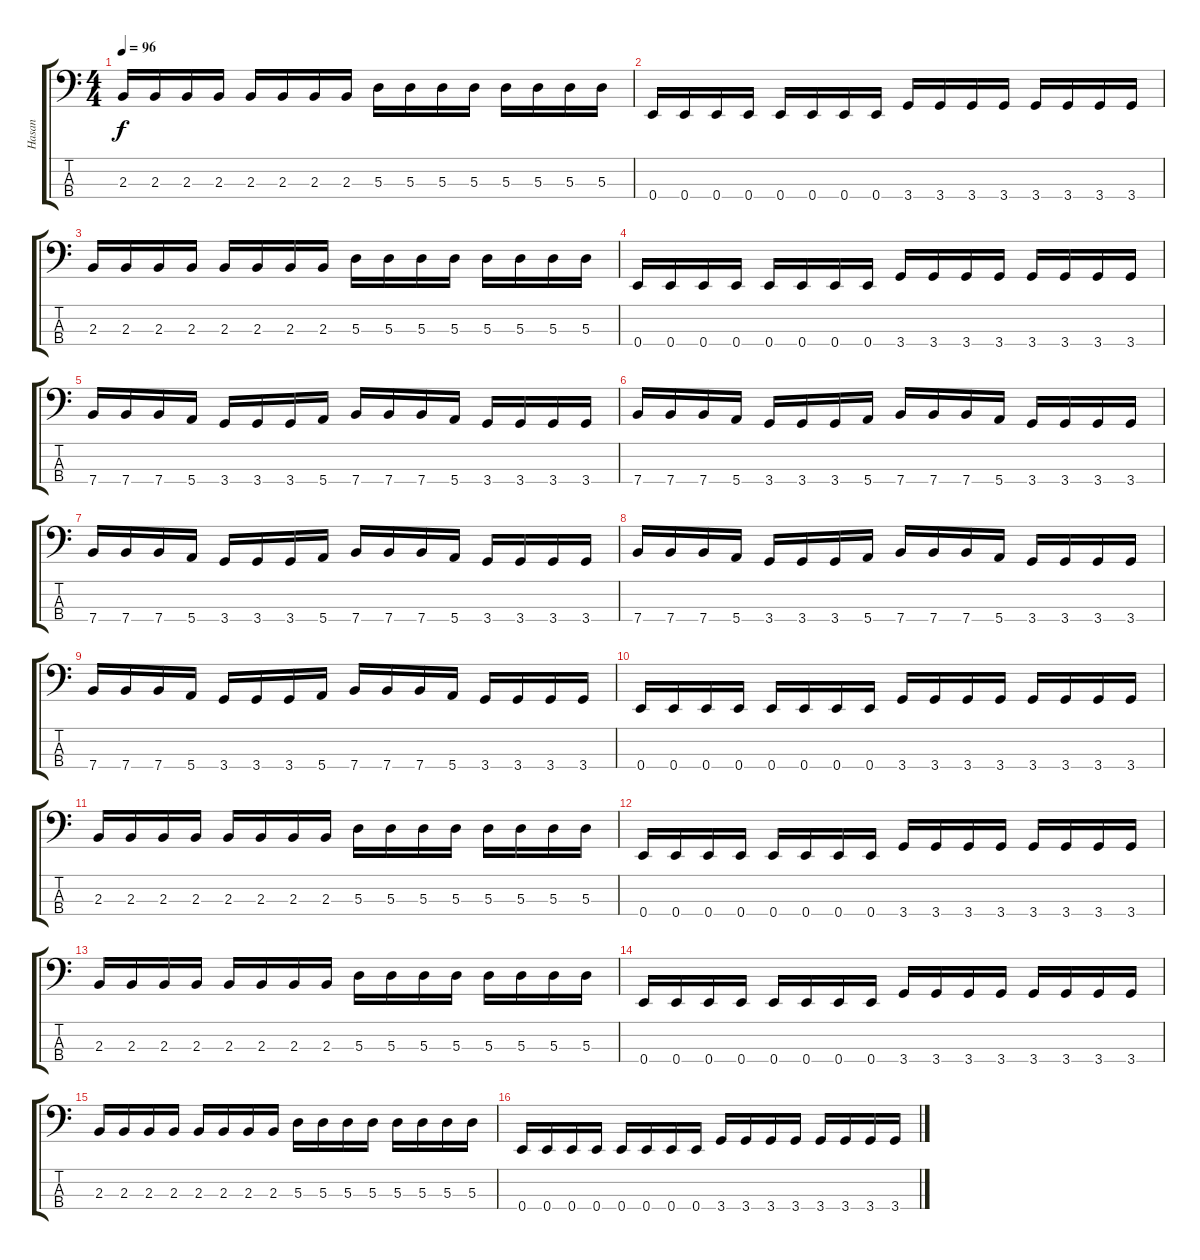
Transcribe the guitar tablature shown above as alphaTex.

\track ("Hasan" "Hasan") {instrument electricbasspick}
\staff {score tabs}
\tuning (G2 D2 A1 E1) {hide}
\ts (4 4)
\tempo 96
\clef f4
\ks c
2.3.16{dy f} 2.3.16 2.3.16 2.3.16 2.3.16 2.3.16 2.3.16 2.3.16 5.3.16 5.3.16 5.3.16 5.3.16 5.3.16 5.3.16 5.3.16 5.3.16 |
0.4.16 0.4.16 0.4.16 0.4.16 0.4.16 0.4.16 0.4.16 0.4.16 3.4.16 3.4.16 3.4.16 3.4.16 3.4.16 3.4.16 3.4.16 3.4.16 |
2.3.16 2.3.16 2.3.16 2.3.16 2.3.16 2.3.16 2.3.16 2.3.16 5.3.16 5.3.16 5.3.16 5.3.16 5.3.16 5.3.16 5.3.16 5.3.16 |
0.4.16 0.4.16 0.4.16 0.4.16 0.4.16 0.4.16 0.4.16 0.4.16 3.4.16 3.4.16 3.4.16 3.4.16 3.4.16 3.4.16 3.4.16 3.4.16 |
7.4.16 7.4.16 7.4.16 5.4.16 3.4.16 3.4.16 3.4.16 5.4.16 7.4.16 7.4.16 7.4.16 5.4.16 3.4.16 3.4.16 3.4.16 3.4.16 |
7.4.16 7.4.16 7.4.16 5.4.16 3.4.16 3.4.16 3.4.16 5.4.16 7.4.16 7.4.16 7.4.16 5.4.16 3.4.16 3.4.16 3.4.16 3.4.16 |
7.4.16 7.4.16 7.4.16 5.4.16 3.4.16 3.4.16 3.4.16 5.4.16 7.4.16 7.4.16 7.4.16 5.4.16 3.4.16 3.4.16 3.4.16 3.4.16 |
7.4.16 7.4.16 7.4.16 5.4.16 3.4.16 3.4.16 3.4.16 5.4.16 7.4.16 7.4.16 7.4.16 5.4.16 3.4.16 3.4.16 3.4.16 3.4.16 |
7.4.16 7.4.16 7.4.16 5.4.16 3.4.16 3.4.16 3.4.16 5.4.16 7.4.16 7.4.16 7.4.16 5.4.16 3.4.16 3.4.16 3.4.16 3.4.16 |
0.4.16 0.4.16 0.4.16 0.4.16 0.4.16 0.4.16 0.4.16 0.4.16 3.4.16 3.4.16 3.4.16 3.4.16 3.4.16 3.4.16 3.4.16 3.4.16 |
2.3.16 2.3.16 2.3.16 2.3.16 2.3.16 2.3.16 2.3.16 2.3.16 5.3.16 5.3.16 5.3.16 5.3.16 5.3.16 5.3.16 5.3.16 5.3.16 |
0.4.16 0.4.16 0.4.16 0.4.16 0.4.16 0.4.16 0.4.16 0.4.16 3.4.16 3.4.16 3.4.16 3.4.16 3.4.16 3.4.16 3.4.16 3.4.16 |
2.3.16 2.3.16 2.3.16 2.3.16 2.3.16 2.3.16 2.3.16 2.3.16 5.3.16 5.3.16 5.3.16 5.3.16 5.3.16 5.3.16 5.3.16 5.3.16 |
0.4.16 0.4.16 0.4.16 0.4.16 0.4.16 0.4.16 0.4.16 0.4.16 3.4.16 3.4.16 3.4.16 3.4.16 3.4.16 3.4.16 3.4.16 3.4.16 |
2.3.16 2.3.16 2.3.16 2.3.16 2.3.16 2.3.16 2.3.16 2.3.16 5.3.16 5.3.16 5.3.16 5.3.16 5.3.16 5.3.16 5.3.16 5.3.16 |
0.4.16 0.4.16 0.4.16 0.4.16 0.4.16 0.4.16 0.4.16 0.4.16 3.4.16 3.4.16 3.4.16 3.4.16 3.4.16 3.4.16 3.4.16 3.4.16
